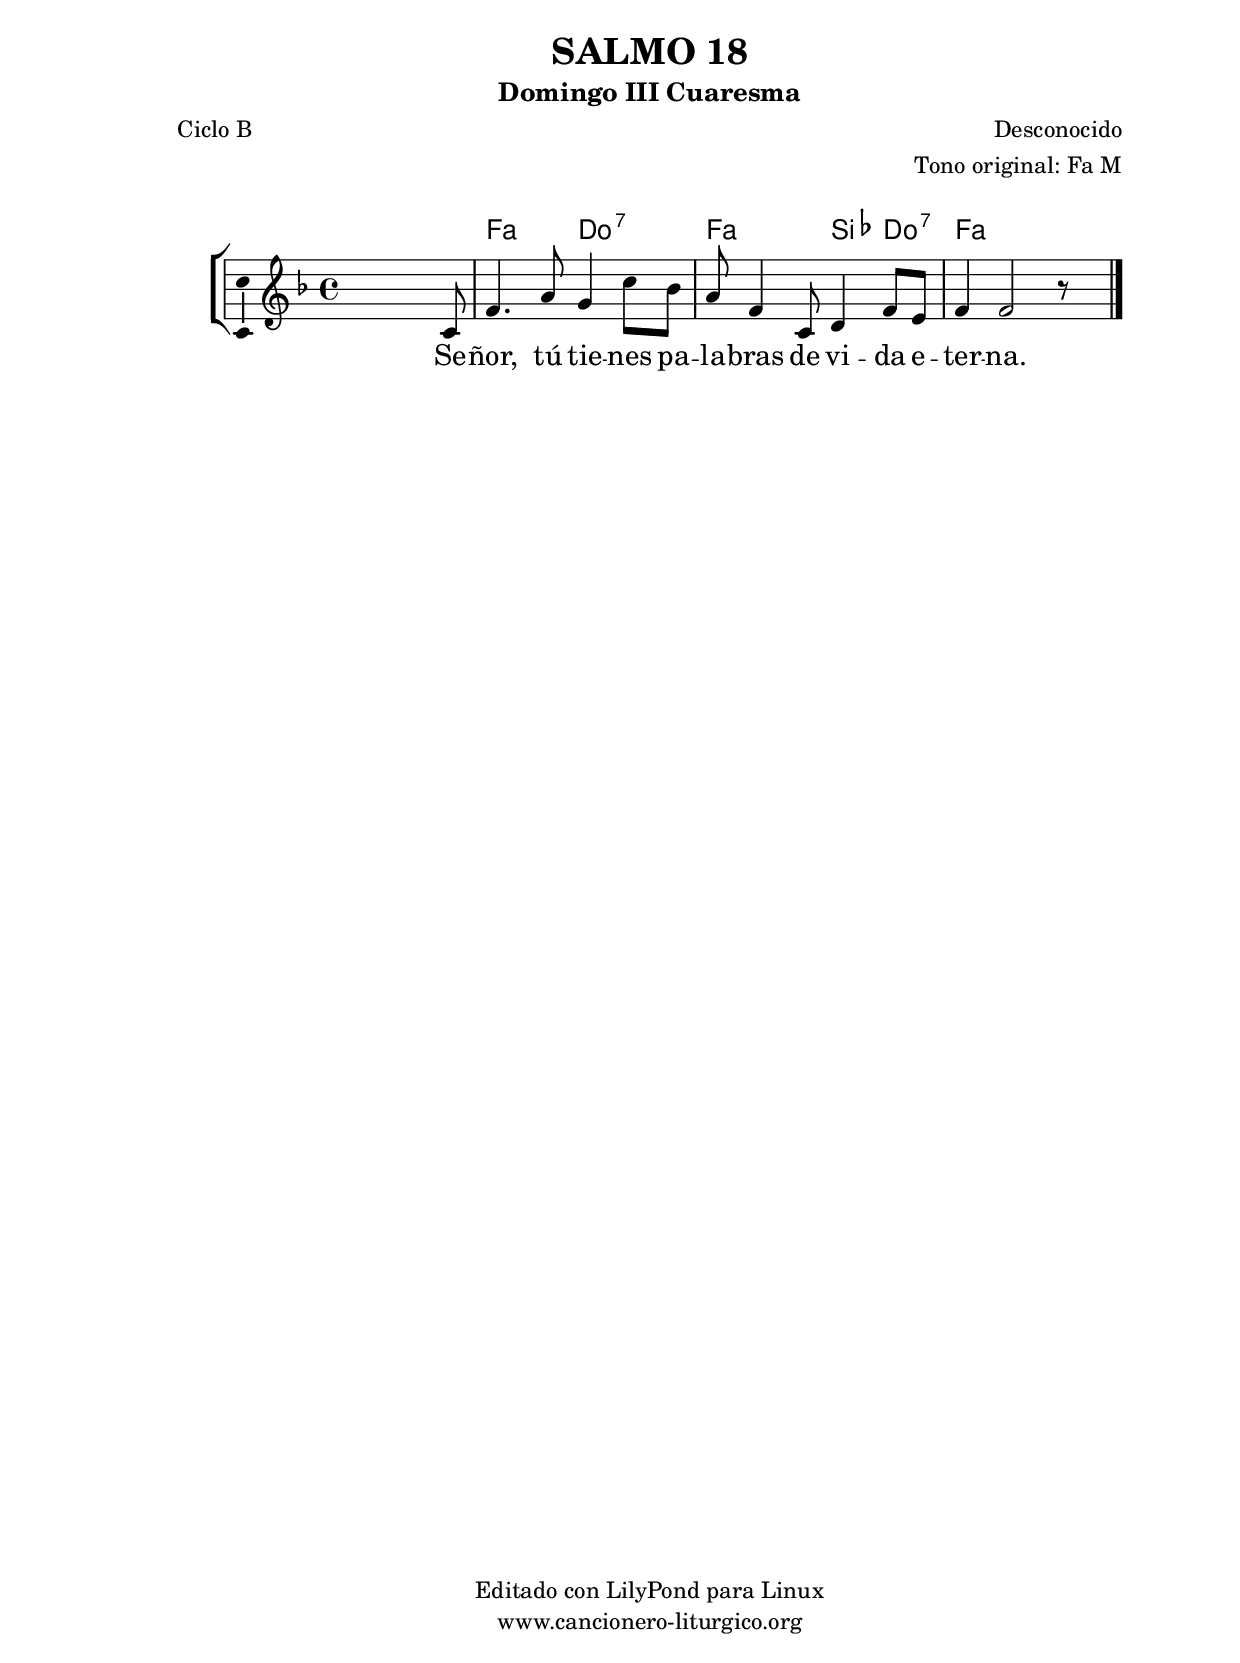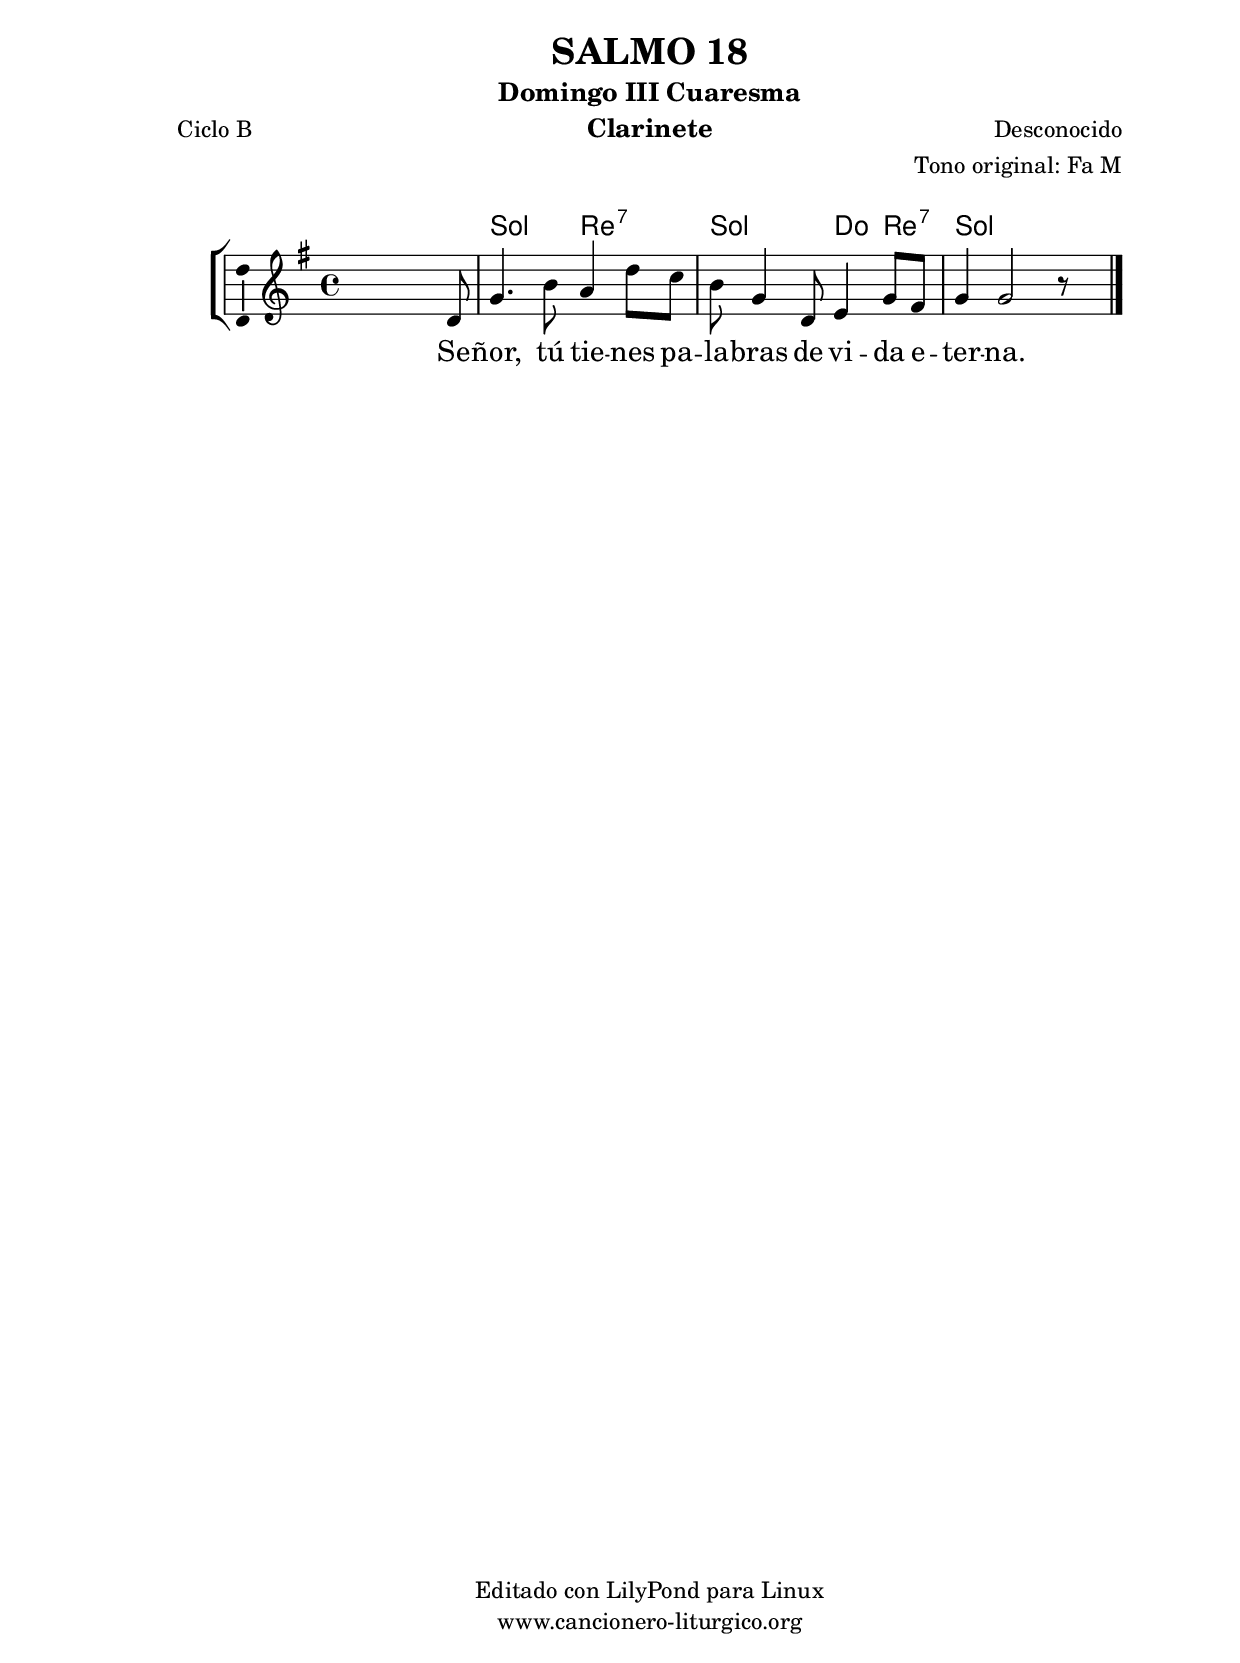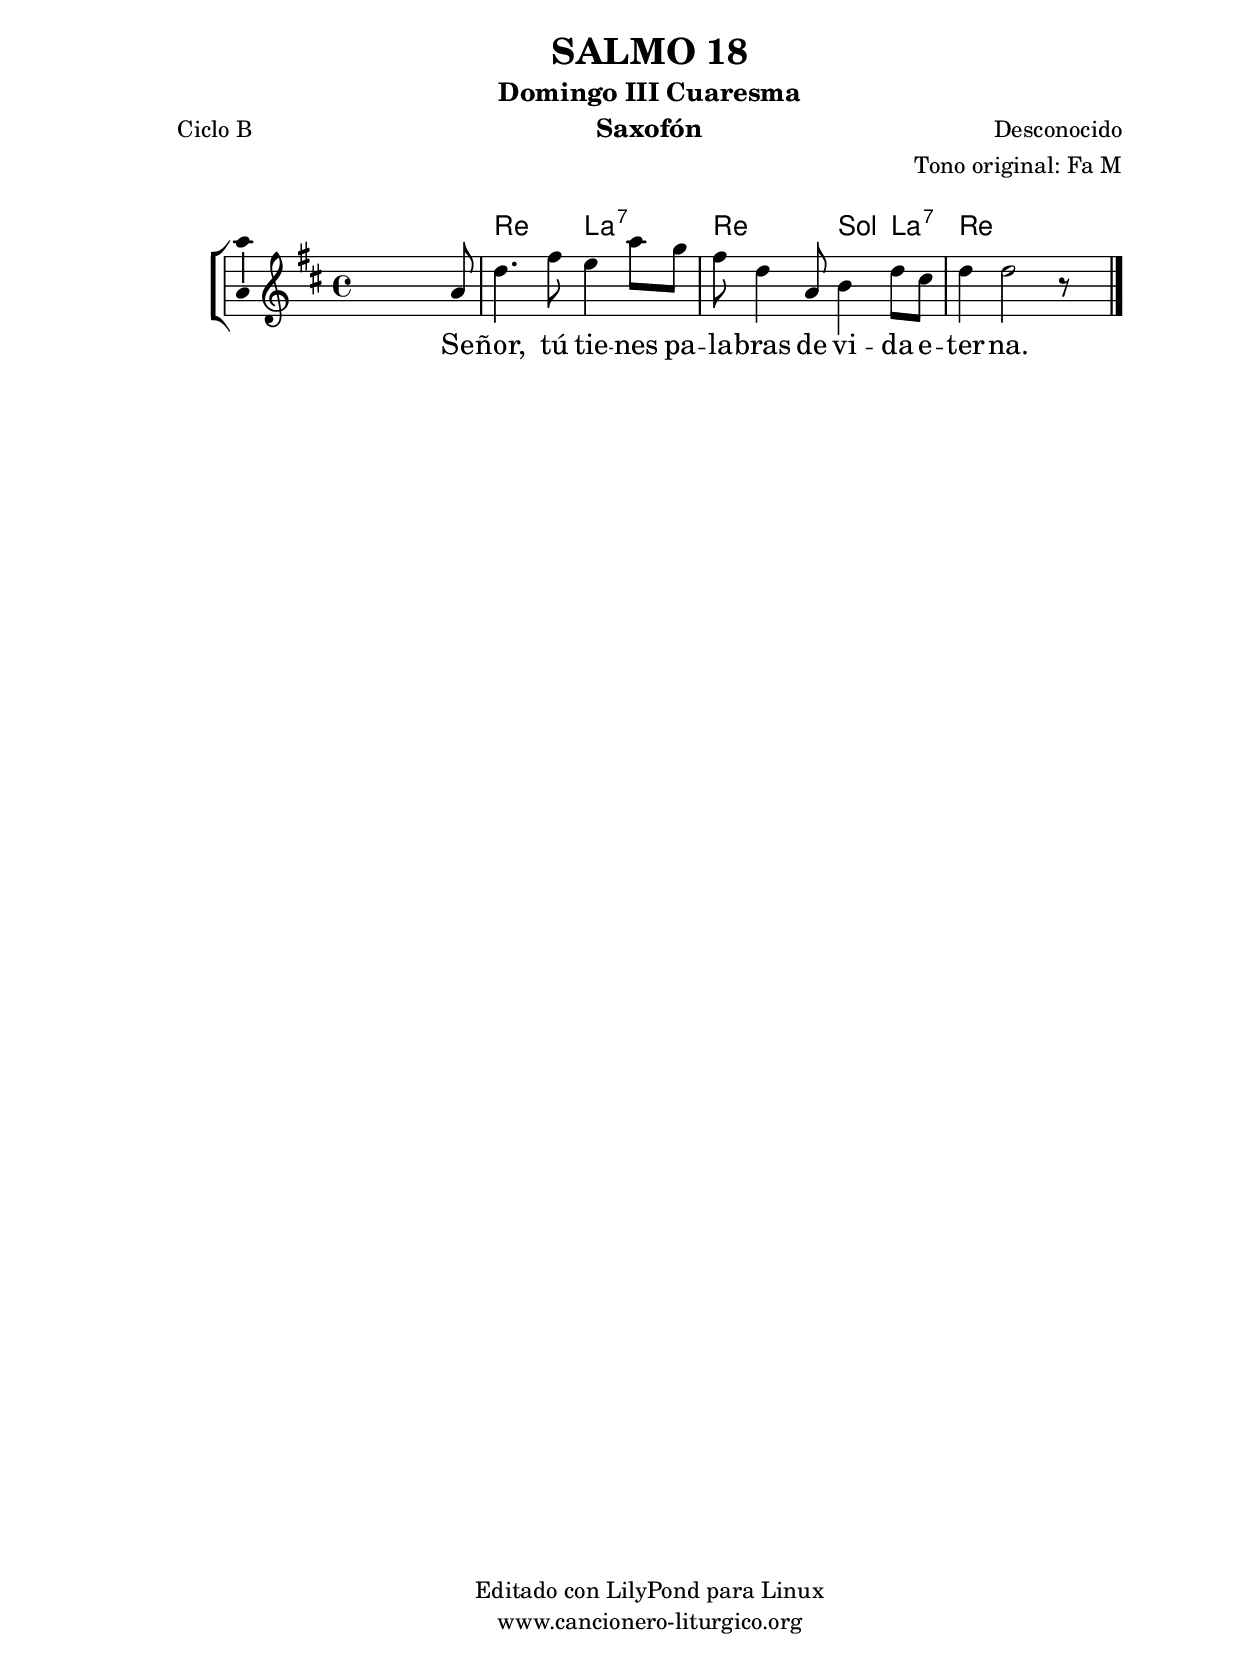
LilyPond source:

%
%para convertir .midi en .wav:
%timidity filename.midi -Ow -o finename.wav
%
%
%Para convertir de .wav a .mp3:
%lame -h -m j filename.wav
%
%
%para escuchar el midi:
%timidity nombrefichero.midi
%


%versión de lilypond para la que se ha escrito esta partitura:
\version "2.16.0"

	%Tamaño papel
	#(set-default-paper-size "a4")
	%Tamaño partitura
	#(set-global-staff-size 20)
	%No responde al pulsar sobre una nota
	#(ly:set-option 'point-and-click #f)

%parámetros del encabezamiento:
\header {
	title = "SALMO 18"
	subtitle = "Domingo III Cuaresma"
	composer = "Desconocido"
	poet = "Ciclo B"
	meter = ""
	arranger = "Tono original: Fa M"
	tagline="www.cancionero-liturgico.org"
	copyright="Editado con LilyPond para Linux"
	tiempo = "Cuaresma"
	usos = "Salmo"
	letra = "Señor, tú tienes palabras de vida eterna."
	}

%parámetros asociados al papel:
\paper  {
	oddHeaderMarkup = \markup {\fill-line { \on-the-fly #not-first-page \fromproperty #'header:title \on-the-fly #not-first-page \fromproperty #'header:composer }}
	evenHeaderMarkup = \markup {\fill-line { \fromproperty #'header:composer \fromproperty #'header:title }}
	#(set-paper-size "a4")
	print-page-number = ##f
	first-page-number = 1
	print-first-page-number = ##f
%	head-separation = 3.0 \cm
	top-margin = 2.0 \cm
	bottom-margin = 0.5\cm
%%%	bottom-margin = -1.0\cm
	left-margin = 3.0 \cm
	line-width = 16.0 \cm 
	indent = 8\mm
	interscoreline = 2.\mm
	between-system-space = 15\mm
%	para que las partituras no llenen la hoja:
	ragged-bottom = ##t
%	idem para la última hoja:
	ragged-last-bottom = ##f
%	para que las partituras llenen el ancho del papel:
	ragged-last = ##f
	after-title-space = 2.5 \cm
%page-count=1
%system-count=8

	%Flexible Vertical Spacing
%	markup-markup-spacing =
%	#'((basic-distance . 15) (minimum-distance . 15) (padding . 3))
	markup-system-spacing =
	#'((basic-distance . 15) (minimum-distance . 15) (padding . 3))
	system-system-spacing =
	#'((basic-distance . 15) (minimum-distance . 15) (padding . 3))
	score-system-spacing =
	#'((basic-distance . 15) (minimum-distance . 15) (padding . 5))
%	top-system-spacing = % header
%	#'((basic-distance . 8) (minimum-distance . 0) (padding . 3))
%	top-markup-spacing =
%	#'((basic-distance . 20) (minimum-distance . 20) (padding . 3))
	last-bottom-spacing = % footer
	#'((basic-distance . 5) (minimum-distance . 5) (padding . 3))
%	score-markup-spacing =
%	#'((basic-distance . 16) (minimum-distance . 13) (padding . 3))

	}


%parámetros que afectan a toda la partitura:
global =  {
	%clave de sol (G):
	\clef G
	%armadura:
%	\transpose c a
	\key f \major
	\tempo 4=80
	\set Score.tempoHideNote = ##t
	}


acordes = {
	\italianChords
	\chordmode {
%	\transpose c a
{

s1
f2 c:7 f bes4 c:7 f1

	}
	}
}

melodia = 
%\transpose c a
{
	\relative c'{
	\time 4/4

s2 s4 s8 c8
f4. a8 g4 c8 bes
a8 f4 c8 d4 f8 e
f4 f2 r8 s8

	\bar "|."
	}
	}


texto = \lyricmode {
Se -- ñor, tú tie -- nes pa -- la -- bras de vi -- da e -- ter -- na.
	}


acordesStaff = \context ChordNames = acordesStaff <<
	\set chordChanges = ##t
	\acordes
	>>


vozStaff = \context Voice = vozStaff
\with {\consists "Ambitus_engraver"}
<<
%	\set Staff.instrumentName = ""
%	\set Staff.shortInstrumentName = ""
%	\set Staff.midiInstrument = #"clarinet"
%	\set Staff.midiInstrument = #"cello"
%	\set Staff.midiInstrument = #"flute"
	\set Staff.midiInstrument = #"electric guitar (jazz)"
%	\set Staff.midiInstrument = #"english horn"
%	\set Staff.midiInstrument = #"violin"
%	\set Staff.midiInstrument = #"glockenspiel"
	\set Staff.midiMinimumVolume = #0.7
	\set Staff.midiMaximumVolume = #0.9
	\global
	\melodia
	>>


textoStaff = \context Lyrics = textoStaff <<
	\lyricsto vozStaff \texto
	>>

\book {
	\score {
		\context ChoirStaff {
			\override StaffGroup.SystemStartBracket #'collapse-height = #1
			\override Score.SystemStartBar #'collapse-height = #1
			<<
			\acordesStaff
			\vozStaff
			\textoStaff
			>>
			}
		\layout {
	    		\context {
				\Lyrics
				\override LyricText #'font-size = #2
				}
	   		 \context {
				\Score
				%fontSize = #3
				\override StaffSymbol #'staff-space = #(magstep +3)
				%\override Beam #'thickness = #0.55
				%\override SpacingSpanner #'spacing-increment = #1.0
				%\override Slur #'height-limit = #1.5
				}
			}
		}
	\score {
		\unfoldRepeats
		\context ChoirStaff {
			<<
			\acordesStaff
			\vozStaff
			>>
			}
		\midi {
	  		\context {
	  			\Score
				tempoWholesPerMinute = #(ly:make-moment 70 4)
				}
			}
		}
	}

%Partitura para clarinete
#(define output-suffix "C")
\book {
	\header{
		instrument = "Clarinete"
		}
	\score {
		\context ChoirStaff {
			\override StaffGroup.SystemStartBracket #'collapse-height = #1
			\override Score.SystemStartBar #'collapse-height = #1
\transpose c d
			<<
			\acordesStaff
			\vozStaff
			\textoStaff
			>>
			}
		\layout {
	    		\context {
				\Lyrics
				\override LyricText #'font-size = #2
				}
	   		 \context {
				\Score
				%fontSize = #3
				\override StaffSymbol #'staff-space = #(magstep +3)
				%\override Beam #'thickness = #0.55
				%\override SpacingSpanner #'spacing-increment = #1.0
				%\override Slur #'height-limit = #1.5
				}
			}
		}
	}

%Partitura para saxofón
#(define output-suffix "S")
\book {
	\header{
		instrument = "Saxofón"
		}
	\score {
		\context ChoirStaff {
			\override StaffGroup.SystemStartBracket #'collapse-height = #1
			\override Score.SystemStartBar #'collapse-height = #1
\transpose c a
			<<
			\acordesStaff
			\vozStaff
			\textoStaff
			>>
			}
		\layout {
	    		\context {
				\Lyrics
				\override LyricText #'font-size = #2
				}
	   		 \context {
				\Score
				%fontSize = #3
				\override StaffSymbol #'staff-space = #(magstep +3)
				%\override Beam #'thickness = #0.55
				%\override SpacingSpanner #'spacing-increment = #1.0
				%\override Slur #'height-limit = #1.5
				}
			}
		}
	}

